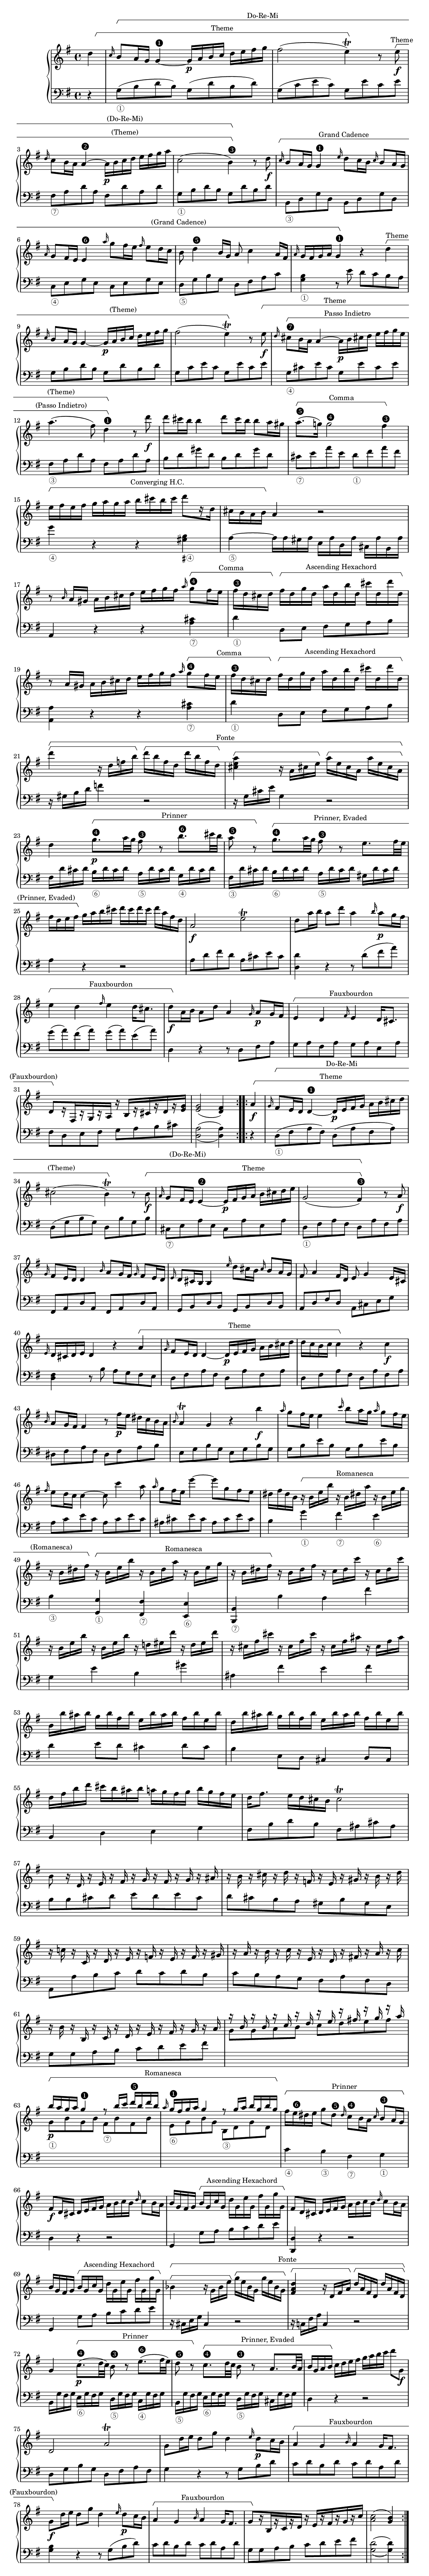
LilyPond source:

\version "2.24.0"
\include "../../stylesheets/annotation.ly"
\include "../../stylesheets/score.ly"
\include "../../stylesheets/typography.ly"

piece = "Allegro"

global = {
  \time 4/4
  \key g \major
}

upVoice = \new Voice {
  \relative c' {
    \repeat volta 2 {
      \clef "treble"
      \partial 4 d'4 |
      \revert HorizontalBracket.outside-staff-priority
      \grace c16 b8 \tweak HorizontalBracket.outside-staff-priority #460 \doremi \tweak HorizontalBracket.outside-staff-priority #455 \tweak HorizontalBracket.shorten-pair #'(-6 . 0) \theme a16 g g4 \mdo ~ g16 \p a b c d e fis g |
      fis2 ( e4 \stopGroup \trill ) r8 e \tweak HorizontalBracket.outside-staff-priority #455 \theme \f |
      \grace d16 c8 b16 a \once \tieUp a4 \mre ~ a16 \p b c d e fis g a |
      c,2 ( b4 \mmi \stopGroup \stopGroup ) r8 d8 \f |
      \override HorizontalBracket.outside-staff-priority = #460
      \grace c16 \grandCadence b8 a16 g g4 \mdo \grace e'16 d8 c16 b \grace c16 b8 a16 g |
      \grace a16 g8 fis16 e e4 \mla \grace a'16 g8 fis16 e \grace fis16 e8 d16 c |
      b8 d4 \mso b16 g a8 c4 a16 fis |
      \grace a16 g fis g a g4 \mdo \stopGroup r d' \theme |
      \grace c16 b8 a16 g g4 ~ g16 \p a b c d e fis g |
      fis2 ( e4 \trill \stopGroup ) r8 e \theme \f |
      \grace d16 cis8 \tweak HorizontalBracket.outside-staff-priority #455 \passoIndietro \mti b16 a \once \tieUp a4 ~ a16 \p b cis! d e fis g e |
      a4. ( fis8 ) d4 \mdo \stopGroup \stopGroup r8 d' \f |
      d8 cis16 b b4 d8 cis16 b b8 a16 gis |
      a8. \comma \mso ( g!16 ) g2 \mfa fis4 \mmi \stopGroup |
      e16 \converginghc fis e fis g a g a b cis b cis d8 [ r16 d, ] |
      cis16 b a b \stopGroup a4 r2 |
      r8 \grace b16 a gis a b cis d e fis g fis \grace a16 g8 \comma \mfa fis16 e |
      fis16 \mmi d cis d \stopGroup fis \ascendingHexachord d g d a' d, b' d, cis' d, d' d, \stopGroup |
      r8 a16 gis a b cis d e fis g fis \grace a16 g8 \comma \mfa fis16 e |
      fis16 \mmi d cis d \stopGroup fis \ascendingHexachord d g d a' d, b' d, cis' d, d' d, \stopGroup |
      \revert HorizontalBracket.outside-staff-priority
      d'4 \fonte \startGroup r16 d, f b \stopGroup d \startGroup b f d d' b f d \stopGroup |
      <a' e cis>4 \startGroup r16 a, cis! e \stopGroup a \startGroup e cis a a' e cis a \stopGroup \stopGroup |
      \override HorizontalBracket.outside-staff-priority = #460
      d4 g8. \prinner \mfa \p a32 g fis8 \mmi r b8. \mla cis32 b |
      a8 \mso r \stopGroup g8. \tweak HorizontalBracketText.text "Prinner, Evaded" \startGroup \mfa a32 g fis8 \mmi r e8. fis32 e |
      fis16 d e fis \stopGroup g a b cis d cis d cis d a fis d |
      a2 \f e'2 \trill |
      d8 a'16 b a8 d a4 \grace b16 a8 \p g16 fis |
      e4 \fauxbourdon d \grace fis16 e4 d16 cis8. |
      d8 \stopGroup \f a16 b a8 d a4 \grace g16 a8 \p g16 fis |
      e4 \fauxbourdon d \grace fis16 e4 d16 cis8. |
      d8 \stopGroup [ r16 fis, r g r a ] r b [ r cis r d r <g e> ] |
      <g e>2 ( <fis d>4 )
    }
    \repeat volta 2 { \barNumberCheck #32
      \partial 4 a4 \f |
      \revert HorizontalBracket.outside-staff-priority
      \grace g16 fis8 \tweak HorizontalBracket.outside-staff-priority #460 \doremi \tweak HorizontalBracket.outside-staff-priority #455 \tweak HorizontalBracket.shorten-pair #'(-6 . 0) \theme e16 d d4 \mdo ~ d16 \p e fis g a b cis d |
      cis2 ( b4 \stopGroup \trill ) r8 b \tweak HorizontalBracket.outside-staff-priority #455 \theme \f |
      \grace a16 g8 fis16 e e4 \mre ~ e16 \p fis g a b cis d e |
      g,2 ( fis4 \mmi \stopGroup \stopGroup ) r8 a \f |
      \override HorizontalBracket.outside-staff-priority = #460
      \grace g16 fis8 e16 d d4 \grace b'16 a8 g16 fis \grace g16 fis8 e16 d |
      \grace e16 d8 cis16 b b4 \grace e'16 d8 cis16 b \grace cis16 b8 a16 g |
      fis8 a4 fis16 d e8 g4 e16 cis |
      \grace e16 d cis d e d4 r a' \theme |
      \grace g16 fis8 e16 d d4 ~ d16 \p e fis g a b cis d |
      d16 c b c c4 \stopGroup r c \f |
      \grace b16 a8 g16 fis fis4 r8 fis'16 \p e dis c b a |
      \grace b8 a4 \trill g r b' \f |
      \grace a16 g8 fis16 e e4 \grace c'16 b8 a16 g \grace a16 g8 fis16 e |
      \grace fis16 e8 d16 c c4 ~ c8 c'4 a8 |
      \grace a16 g8 fis16 e e'4 ~ e8 g, fis e |
      dis16 fis dis b r \romanesca b e b' r b, dis! a' r b, e g |
      r16 b, dis! fis \stopGroup r \romanesca b, e b' r b, dis a' r b, e g |
      r16 b, dis! fis \stopGroup r b, dis fis r c dis c' r c, dis c' |
      r16 b, e b' r b, e b' r d,! eis d' r d, eis d' |
      r16 cis, fis cis' r cis, fis cis' r cis, fis ais r cis, fis ais |
      b,16 b' ais b g b fis b e, b' ais b fis b e, b' |
      d,16 b' ais b g b fis b e, b' ais b fis b e, b' |
      d,16 fis b d cis b ais b a g fis g b g fis e |
      d16 fis8. e16 d cis b cis2 \trill |
      b8 r16 d, r e r fis r g r fis r g r ais |
      r16 b r cis r d r f, r e r gis r b r d |
      r16 c! r c, r d r e r f r e r f r gis |
      r16 a r b r c r e, r d r fis! r a r c |
      r16 b r b, r c r d r e r fis r g r a |
      \voiceOne r16 b r b r c r d r e r fis! r g r a |
      b16 \romanesca \p a g a g4 \mdo r8 b16 c d \mso b d b |
      \grace a16 g16 \mdo fis g a g4 r8 g16 a b g b g \stopGroup \oneVoice |
      fis16 \prinner e \mla dis e g8 dis \mso \grace dis16 c8 \mfa b16 a \grace c16 b8 \mmi a16 g \stopGroup |
      fis8 \f d16 cis d e fis g a b c b \grace d16 c8 b16 a |
      b16 g fis g b \ascendingHexachord g c g d' g, e' g, fis' g, g' g, \stopGroup |
      fis8 d16 cis d e fis g a b c b \grace d16 c8 b16 a |
      b16 g fis g b \ascendingHexachord g c g d' g, e' g, fis' g, g' g, \stopGroup |
      \revert HorizontalBracket.outside-staff-priority
      bes4 \fonte \startGroup r16 g bes e \stopGroup g \startGroup e bes g g' e bes g \stopGroup |
      <d' a fis>4 \startGroup r16 d, fis a \stopGroup d \startGroup a fis d d' a fis d \stopGroup \stopGroup |
      \override HorizontalBracket.outside-staff-priority = #460
      g4 c8. \prinner \mfa  \p ( d32 c ) b8 \mmi r e8. \mla ( fis32 e ) |
      d8 \mso r \stopGroup c8. \tweak HorizontalBracketText.text "Prinner, Evaded" \startGroup \mfa d32 c b8 \mmi  r a8. b32 a |
      b16 g a b \stopGroup c d e fis g a b c d8 g,,8 \f |
      d2 a'2 \trill |
      g8 d'16 e d8 g d4 \grace e16 d8 \p c16 b |
      a4 \fauxbourdon g \grace b16 a4 g16 fis8. |
      g8 \stopGroup \f d'16 e d8 g d4 \grace e16 d8 \p c16 b |
      a4 \fauxbourdon g \grace b16 a4 g16 fis8. |
      g8 \stopGroup [ r16 b, r c r d ] r e [ r fis r g r c ] |
      <c a>2 ( <b g>4 )
    }
  }
}

downVoice = \new Voice {
  \relative c {
    \repeat volta 2 {
      \clef "bass"
      \partial 4 r4 |
      g'8 \bdo ( b d b ) g ( d' b d )
      g,8 ( c e c ) g e' c e |
      fis,8 \bti a d a fis d' a d |
      g,8 \bdo b d b g d' b d |
      b,8 \bmi d g d b d g d |
      c8 \bfa e g e c e g e |
      d8 \bso g b g d fis a c |
      <b g>4 \bdo r8 e d c b a |
      g8 b d b g d' b d |
      g,8 c e c g e' c e |
      g,8 \bfa cis e cis g e' cis e |
      fis,8 \bmi a d a fis a d a |
      b8 d gis d b d gis d |
      cis8 \bti e a e d \bdo fis a fis |
      g4 \bfa r r <b, gis> \bfais |
      a4 \bso ~ a16 a gis a e a d, a' cis, a' b, a' |
      a,4 r r <cis' a> \bti |
      d4 \bdo d,8 e fis g a b |
      <a a,>4 r r <cis a> \bti |
      d4 \bdo d,8 e fis g a b |
      r16 gis b d f4 r2 |
      r16 g, cis e g,4 r2 |
      fis16 d' cis d b \bla d cis d a \bso d cis d g, \bfa d' cis d |
      fis,16 \bmi d' cis d b \bla d cis d a \bso d cis d gis, d' cis d |
      a4 r r2 |
      a8 d fis d a cis e cis |
      <d d,>4 r r8 d ( fis a ) |
      g8 ( a ) fis ( a ) g ( a ) e ( a ) |
      d,,4 r r8 d fis a |
      g8 a fis a g a e a |
      fis8 d e fis g a b cis |
      \once \set doubleSlurs = ##t <a d,>2 ( <a d,>4 )
    }
    \repeat volta 2 { \barNumberCheck #32
      \partial 4 r4 |
      d,8 \bdo ( fis a fis ) d ( a' fis a ) |
      d,8 ( g b g ) d b' g b |
      cis,8 \bti e a e cis a' e a |
      d,8 \bdo fis a fis d a' fis a |
      fis,8 a d a fis a d a |
      g8 b d b g b d b |
      a8 d fis d a cis e g |
      <fis d>4 r8 b a g fis e |
      d8 fis a fis d a' fis a |
      d,8 fis a fis d a' fis a |
      dis,8 fis a fis dis fis a b |
      e,8 g b g e g b g |
      g8 b e b g b e b |
      a8 c e c a c e c |
      ais8 cis e cis ais cis e cis |
      b4 g' \bdo fis \bti e \bla |
      b4 \bmi <g g,> \bdo <fis fis,> \bti <e e,> \bla |
      <b b,>4 \bti b' a fis' |
      g,4 e' b gis' |
      ais,4 fis' e fis |
      d4 e8 d cis4 d8 cis |
      b4 e,8 d cis4 d8 cis |
      b4 d e g |
      fis8 b d b fis ais cis ais |
      b8 b cis d e d e cis |
      d8 cis b a gis b gis e |
      a,8 a' b c d c d b |
      c8 b a g fis a fis d |
      g8 g a b c d e fis |
      \change Staff = "up" \voiceTwo g8 g a b c d e fis |
      g,8 \bdo b g b fis \bti b fis b |
      e,8 \bla g b g b, \bmi d g d \change Staff = "down" \oneVoice |
      c4 \bfa b \bmi fis \bti g \bdo |
      d4 r r2 |
      g,4 g'8 a b c d e |
      <d, d,>4 r4 r2 |
      g,4 g'8 a b c d e |
      r16 cis, e g cis,4 r2 |
      r16 c! fis a c,4 r2 |
      b16 g' fis g e \bla g fis g d \bso g fis g c, \bfa g' fis g |
      b,16 \bso g' fis g e \bla g fis g d \bso g fis g cis, g' fis g |
      d4 r r2 |
      d8 g b g d fis a fis |
      g4 r r8 g b d |
      c8 d b d c d a d |
      <b g>4 r r8 g ( b d ) |
      c8 d b d c d a d |
      g,8 g a b c d e fis |
      \once \set doubleSlurs = ##t <d g,>2 ( <d g,>4 )
    }
  }
}

\score {
  \new PianoStaff <<
    \new Staff = "up" << \global \upVoice >>
    \new Staff = "down" << \global \downVoice >>
  >>
}
